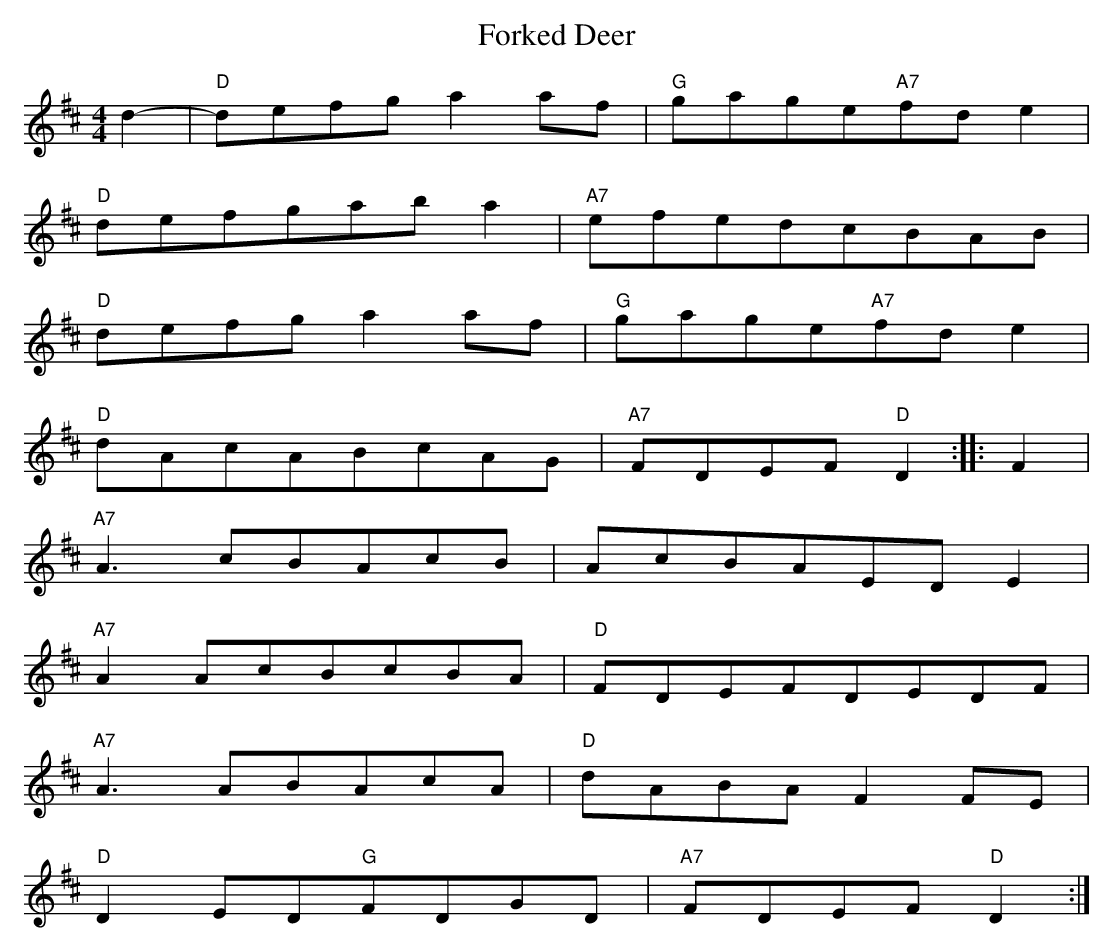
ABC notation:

X:1
T:Forked Deer
M:4/4
L:1/4
K:D
d-|\
"D"d/2e/2f/2g/2aa/2f/2|\
"G"g/2a/2g/2e/2"A7"f/2d/2e|
"D"d/2e/2f/2g/2a/2b/2a|\
"A7"e/2f/2e/2d/2c/2B/2A/2B/2|
"D"d/2e/2f/2g/2aa/2f/2|\
"G"g/2a/2g/2e/2"A7"f/2d/2e|
"D"d/2A/2c/2A/2B/2c/2A/2G/2|\
"A7"F/2D/2E/2F/2"D"D::\
F|
"A7"A3/2c/2B/2A/2c/2B/2|\
A/2c/2B/2A/2E/2D/2E|
"A7"AA/2c/2B/2c/2B/2A/2|\
"D"F/2D/2E/2F/2D/2E/2D/2F/2|
"A7"A3/2A/2B/2A/2c/2A/2|\
"D"d/2A/2B/2A/2FF/2E/2|
"D"DE/2D/2"G"F/2D/2G/2D/2|\
"A7"F/2D/2E/2F/2"D"D:|
